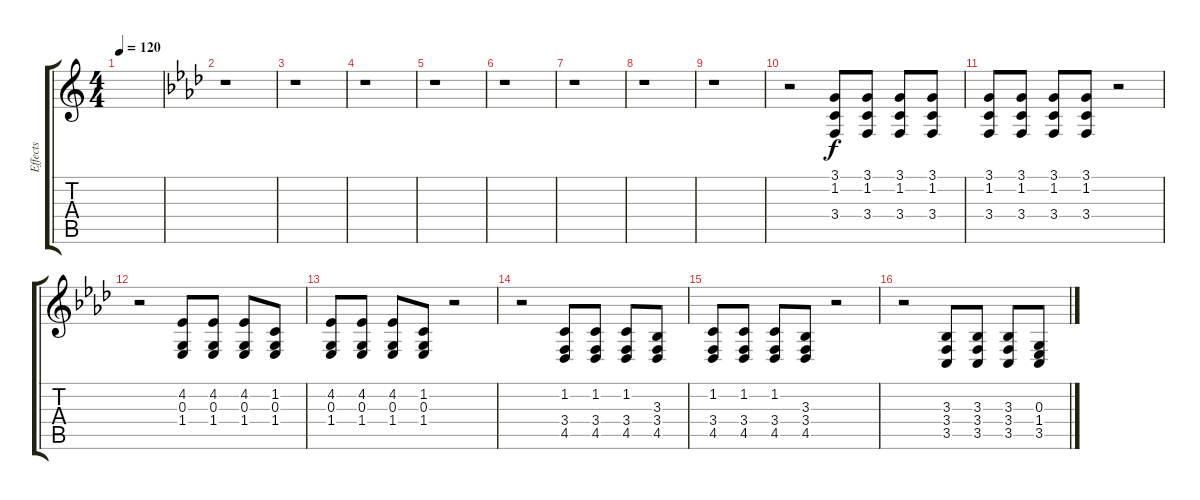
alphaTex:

\track ("Effects" "Effects") {instrument stringensemble2}
\staff {score tabs}
\tuning (E4 B3 G3 D3 A2 E2) {hide}
\ts (4 4)
\tempo 120
\clef g2
\ks c
|
\ks ab
r.1 |
r.1 |
r.1 |
r.1 |
r.1 |
r.1 |
r.1 |
r.1 |
r.2 (3.1 1.2 3.4).8 (3.1 1.2 3.4).8 (3.1 1.2 3.4).8 (3.1 1.2 3.4).8 |
(3.1 1.2 3.4).8 (3.1 1.2 3.4).8 (3.1 1.2 3.4).8 (3.1 1.2 3.4).8 r.2 |
r.2 (4.2 0.3 1.4).8 (4.2 0.3 1.4).8 (4.2 0.3 1.4).8 (1.2 0.3 1.4).8 |
(4.2 0.3 1.4).8 (4.2 0.3 1.4).8 (4.2 0.3 1.4).8 (1.2 0.3 1.4).8 r.2 |
r.2 (1.2 3.4 4.5).8 (1.2 3.4 4.5).8 (1.2 3.4 4.5).8 (3.3 3.4 4.5).8 |
(1.2 3.4 4.5).8 (1.2 3.4 4.5).8 (1.2 3.4 4.5).8 (3.3 3.4 4.5).8 r.2 |
r.2 (3.3 3.4 3.5).8 (3.3 3.4 3.5).8 (3.3 3.4 3.5).8 (0.3 1.4 3.5).8
